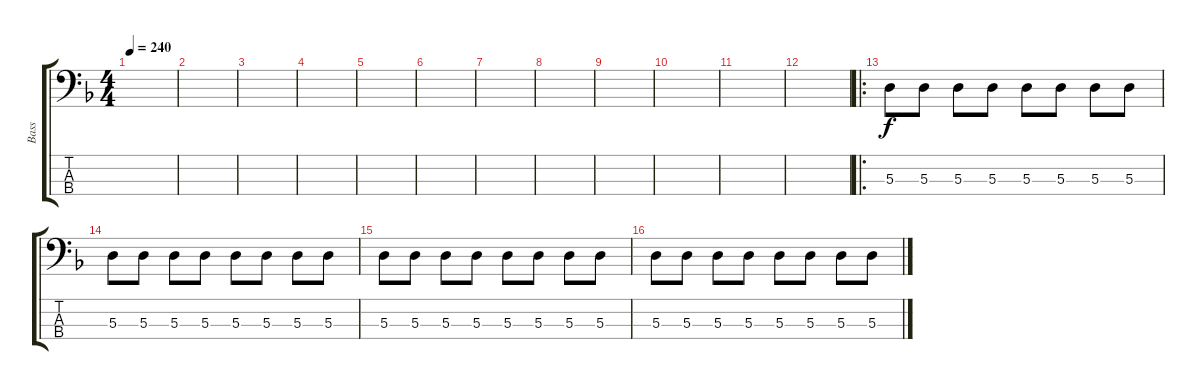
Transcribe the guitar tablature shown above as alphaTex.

\track ("Bass" "Bass") {instrument electricbasspick}
\staff {score tabs}
\tuning (G2 D2 A1 E1) {hide}
\ts (4 4)
\tempo 240
\clef f4
\ks f
|
|
|
|
|
|
|
|
|
|
|
|
\ro
5.3.8 5.3.8 5.3.8 5.3.8 5.3.8 5.3.8 5.3.8 5.3.8 |
5.3.8 5.3.8 5.3.8 5.3.8 5.3.8 5.3.8 5.3.8 5.3.8 |
5.3.8 5.3.8 5.3.8 5.3.8 5.3.8 5.3.8 5.3.8 5.3.8 |
5.3.8 5.3.8 5.3.8 5.3.8 5.3.8 5.3.8 5.3.8 5.3.8
